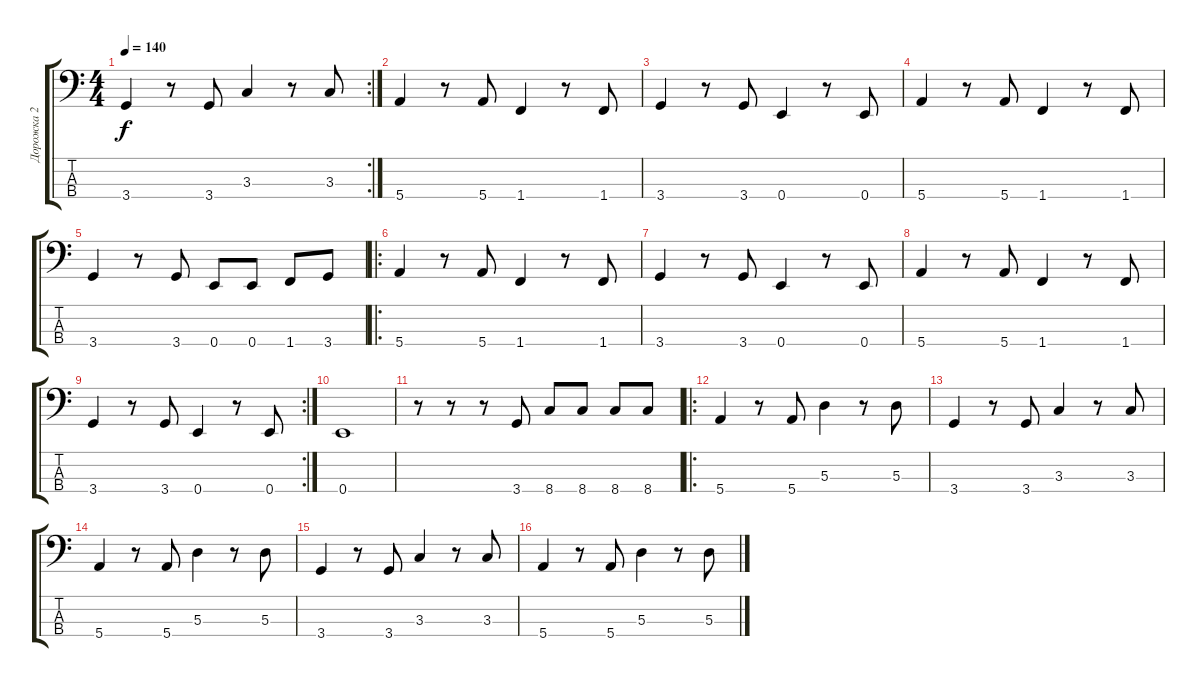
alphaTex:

\track ("Дорожка 2" "Дорожка 2") {instrument electricbassfinger}
\staff {score tabs}
\tuning (G2 D2 A1 E1) {hide}
\rc 2
\ts (4 4)
\tempo 140
\clef f4
\ks c
3.4.4{dy f} r.8 3.4.8 3.3.4 r.8 3.3.8 |
5.4.4 r.8 5.4.8 1.4.4 r.8 1.4.8 |
3.4.4 r.8 3.4.8 0.4.4 r.8 0.4.8 |
5.4.4 r.8 5.4.8 1.4.4 r.8 1.4.8 |
3.4.4 r.8 3.4.8 0.4.8 0.4.8 1.4.8 3.4.8 |
\ro
5.4.4 r.8 5.4.8 1.4.4 r.8 1.4.8 |
3.4.4 r.8 3.4.8 0.4.4 r.8 0.4.8 |
5.4.4 r.8 5.4.8 1.4.4 r.8 1.4.8 |
\rc 2
3.4.4 r.8 3.4.8 0.4.4 r.8 0.4.8 |
0.4.1 |
r.8 r.8 r.8 3.4.8 8.4.8 8.4.8 8.4.8 8.4.8 |
\ro
5.4.4 r.8 5.4.8 5.3.4 r.8 5.3.8 |
3.4.4 r.8 3.4.8 3.3.4 r.8 3.3.8 |
5.4.4 r.8 5.4.8 5.3.4 r.8 5.3.8 |
3.4.4 r.8 3.4.8 3.3.4 r.8 3.3.8 |
5.4.4 r.8 5.4.8 5.3.4 r.8 5.3.8
